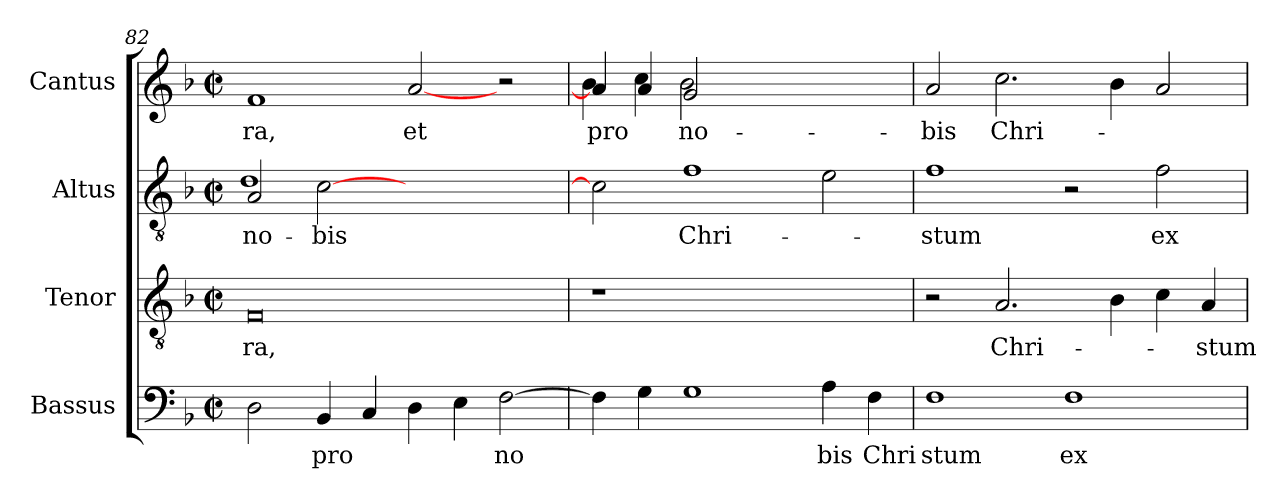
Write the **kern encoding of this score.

**kern	**text	**kern	**text	**kern	**text	**kern	**text
*part4	*part4	*part3	*part3	*part2	*part2	*part1	*part1
*staff4	*staff4	*staff3	*staff3	*staff2	*staff2	*staff1	*staff1
*I"Bassus	*	*I"Tenor	*	*I"Altus	*	*I"Cantus	*
*clefF4	*	*clefGv2	*	*clefGv2	*	*clefG2	*
*k[b-]	*	*k[b-]	*	*k[b-]	*	*k[b-]	*
*F:	*	*F:	*	*F:	*	*F:	*
*M2/2	*	*M2/2	*	*M2/2	*	*M2/2	*
*met(c|)	*	*met(c|)	*	*met(c|)	*	*met(c|)	*
=82	=82	=82	=82	=82	=82	=82	=82
!	!	!LO:N:vis=0	!LO:LY:b:cj	!	!LO:LY:b:cj	!	!
*	*	*	*	*^	*	*	*
!	!	!	!	!	!	!LO:LY:b:cj	!	!LO:LY:b:cj
2D\	.	1F	-ra,	2A/	1d	no-	1f	-ra,
!	!LO:LY:b	!	!	!	!	!LO:LY:b	!	!
4BB-/	pro	.	.	[>2c\	.	-bis	.	.
4C/	.	.	.	.	.	.	.	.
!	!	!	!	!	!	!	!	!LO:LY:b:cj
4D\	.	1ryy	.	1ryy	1ryy	.	[<2a/	et
4E\	.	.	.	.	.	.	.	.
!	!LO:LY:b:cj	!	!	!	!	!	!	!
[>2F\	no	.	.	.	.	.	2r	.
*	*	*	*	*v	*v	*	*	*
=83	=83	=83	=83	=83	=83	=83	=83
*	*	*	*	*	*	*^	*
!	!	!	!	!	!	!	!	!LO:LY:b
4F\]	.	1r	.	2c\]	.	4a/]	4b-\	pro
4G\	.	.	.	.	.	4a/	4cc\	.
!	!	!	!	!	!LO:LY:b	!	!	!LO:LY:b:cj
1G	.	.	.	1f	Chri-	2g/	2b-\	no-
.	.	1ryy	.	.	.	1ryy	1ryy	.
!	!LO:LY:b	!	!	!	!	!	!	!
4A\	bis	.	.	2e\	.	.	.	.
!	!LO:LY:b	!	!	!	!	!	!	!
4F\	Chri	.	.	.	.	.	.	.
*	*	*	*	*	*	*v	*v	*
=84	=84	=84	=84	=84	=84	=84	=84
!	!LO:LY:b:cj	!	!	!	!LO:LY:b:cj	!	!LO:LY:b:cj
1F	stum	2r	.	1f	-stum	2a/	-bis
!	!	!	!LO:LY:b	!	!	!	!LO:LY:b
.	.	2.A/	Chri-	.	.	2.cc\	Chri-
!	!LO:LY:b:cj	!	!	!	!	!	!
1F	ex	.	.	2r	.	.	.
.	.	4B-\	.	.	.	4b-\	.
!	!	!	!	!	!LO:LY:b:cj	!	!
.	.	4c\	.	2f\	ex-	2a/	.
!	!	!	!LO:LY:b	!	!	!	!
.	.	4A/	-stum	.	.	.	.
=	=	=	=	=	=	=	=
*-	*-	*-	*-	*-	*-	*-	*-
